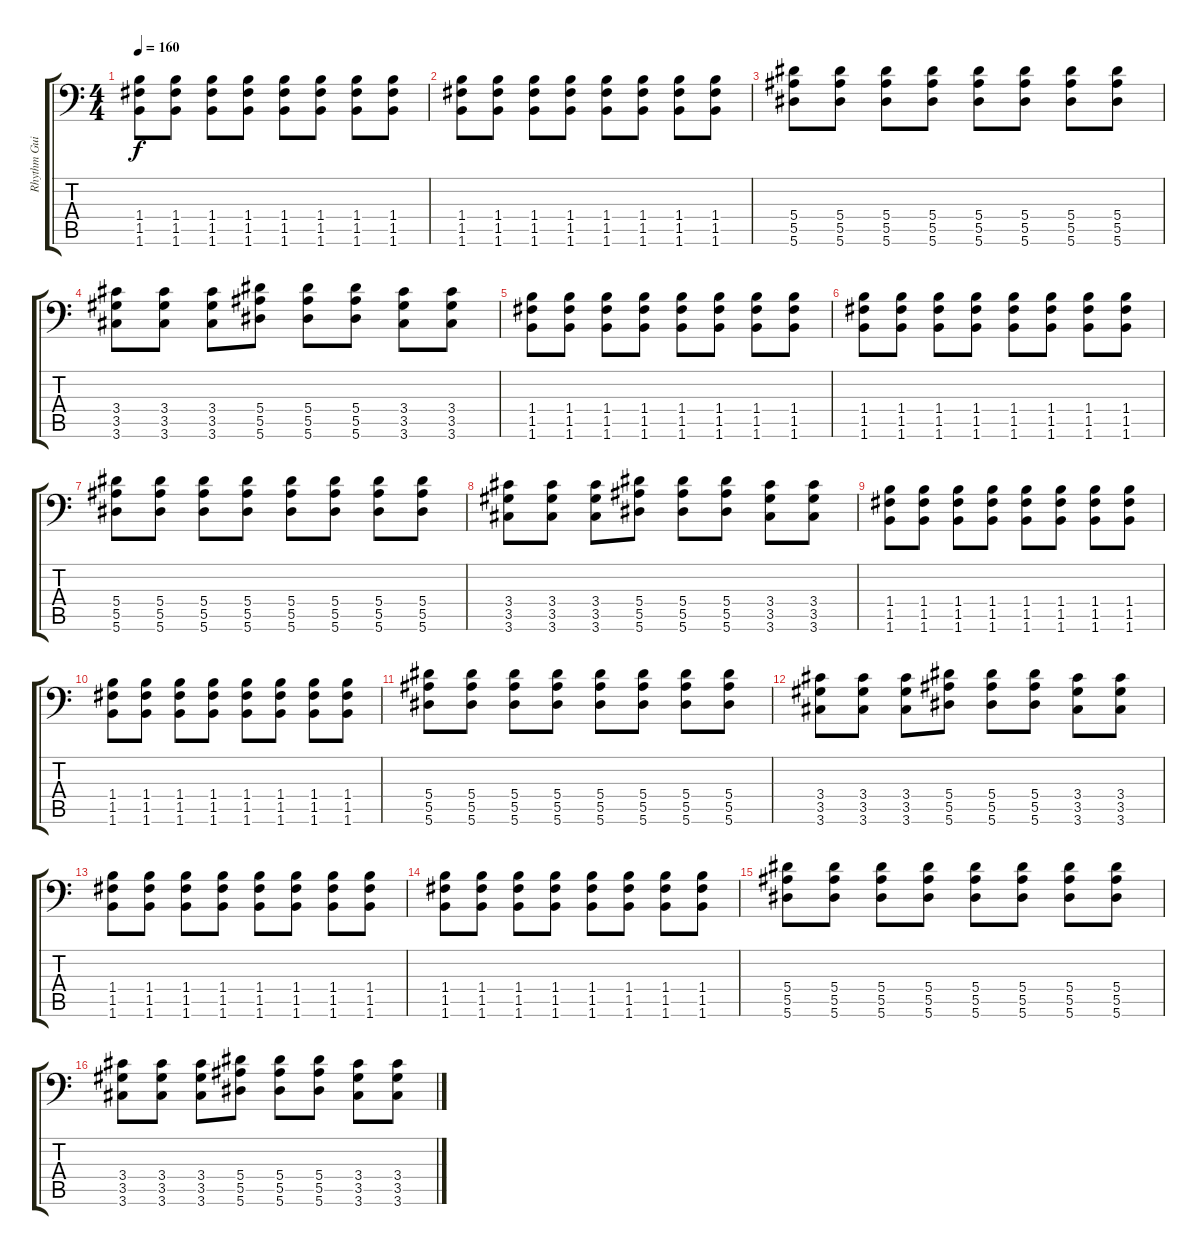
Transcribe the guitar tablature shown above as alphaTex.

\track ("Rhythm Guitar: Chris Di Carlo" "Rhythm Gui") {instrument distortionguitar}
\staff {score tabs}
\tuning (C4 G3 Eb3 Bb2 F2 Bb1) {hide}
\ts (4 4)
\tempo 160
\clef f4
\ks c
(1.4 1.5 1.6).8{dy f} (1.4 1.5 1.6).8 (1.4 1.5 1.6).8 (1.4 1.5 1.6).8 (1.4 1.5 1.6).8 (1.4 1.5 1.6).8 (1.4 1.5 1.6).8 (1.4 1.5 1.6).8 |
(1.4 1.5 1.6).8 (1.4 1.5 1.6).8 (1.4 1.5 1.6).8 (1.4 1.5 1.6).8 (1.4 1.5 1.6).8 (1.4 1.5 1.6).8 (1.4 1.5 1.6).8 (1.4 1.5 1.6).8 |
(5.4 5.5 5.6).8 (5.4 5.5 5.6).8 (5.4 5.5 5.6).8 (5.4 5.5 5.6).8 (5.4 5.5 5.6).8 (5.4 5.5 5.6).8 (5.4 5.5 5.6).8 (5.4 5.5 5.6).8 |
(3.4 3.5 3.6).8 (3.4 3.5 3.6).8 (3.4 3.5 3.6).8 (5.4 5.5 5.6).8 (5.4 5.5 5.6).8 (5.4 5.5 5.6).8 (3.4 3.5 3.6).8 (3.4 3.5 3.6).8 |
(1.4 1.5 1.6).8 (1.4 1.5 1.6).8 (1.4 1.5 1.6).8 (1.4 1.5 1.6).8 (1.4 1.5 1.6).8 (1.4 1.5 1.6).8 (1.4 1.5 1.6).8 (1.4 1.5 1.6).8 |
(1.4 1.5 1.6).8 (1.4 1.5 1.6).8 (1.4 1.5 1.6).8 (1.4 1.5 1.6).8 (1.4 1.5 1.6).8 (1.4 1.5 1.6).8 (1.4 1.5 1.6).8 (1.4 1.5 1.6).8 |
(5.4 5.5 5.6).8 (5.4 5.5 5.6).8 (5.4 5.5 5.6).8 (5.4 5.5 5.6).8 (5.4 5.5 5.6).8 (5.4 5.5 5.6).8 (5.4 5.5 5.6).8 (5.4 5.5 5.6).8 |
(3.4 3.5 3.6).8 (3.4 3.5 3.6).8 (3.4 3.5 3.6).8 (5.4 5.5 5.6).8 (5.4 5.5 5.6).8 (5.4 5.5 5.6).8 (3.4 3.5 3.6).8 (3.4 3.5 3.6).8 |
(1.4 1.5 1.6).8 (1.4 1.5 1.6).8 (1.4 1.5 1.6).8 (1.4 1.5 1.6).8 (1.4 1.5 1.6).8 (1.4 1.5 1.6).8 (1.4 1.5 1.6).8 (1.4 1.5 1.6).8 |
(1.4 1.5 1.6).8 (1.4 1.5 1.6).8 (1.4 1.5 1.6).8 (1.4 1.5 1.6).8 (1.4 1.5 1.6).8 (1.4 1.5 1.6).8 (1.4 1.5 1.6).8 (1.4 1.5 1.6).8 |
(5.4 5.5 5.6).8 (5.4 5.5 5.6).8 (5.4 5.5 5.6).8 (5.4 5.5 5.6).8 (5.4 5.5 5.6).8 (5.4 5.5 5.6).8 (5.4 5.5 5.6).8 (5.4 5.5 5.6).8 |
(3.4 3.5 3.6).8 (3.4 3.5 3.6).8 (3.4 3.5 3.6).8 (5.4 5.5 5.6).8 (5.4 5.5 5.6).8 (5.4 5.5 5.6).8 (3.4 3.5 3.6).8 (3.4 3.5 3.6).8 |
(1.4 1.5 1.6).8 (1.4 1.5 1.6).8 (1.4 1.5 1.6).8 (1.4 1.5 1.6).8 (1.4 1.5 1.6).8 (1.4 1.5 1.6).8 (1.4 1.5 1.6).8 (1.4 1.5 1.6).8 |
(1.4 1.5 1.6).8 (1.4 1.5 1.6).8 (1.4 1.5 1.6).8 (1.4 1.5 1.6).8 (1.4 1.5 1.6).8 (1.4 1.5 1.6).8 (1.4 1.5 1.6).8 (1.4 1.5 1.6).8 |
(5.4 5.5 5.6).8 (5.4 5.5 5.6).8 (5.4 5.5 5.6).8 (5.4 5.5 5.6).8 (5.4 5.5 5.6).8 (5.4 5.5 5.6).8 (5.4 5.5 5.6).8 (5.4 5.5 5.6).8 |
(3.4 3.5 3.6).8 (3.4 3.5 3.6).8 (3.4 3.5 3.6).8 (5.4 5.5 5.6).8 (5.4 5.5 5.6).8 (5.4 5.5 5.6).8 (3.4 3.5 3.6).8 (3.4 3.5 3.6).8
